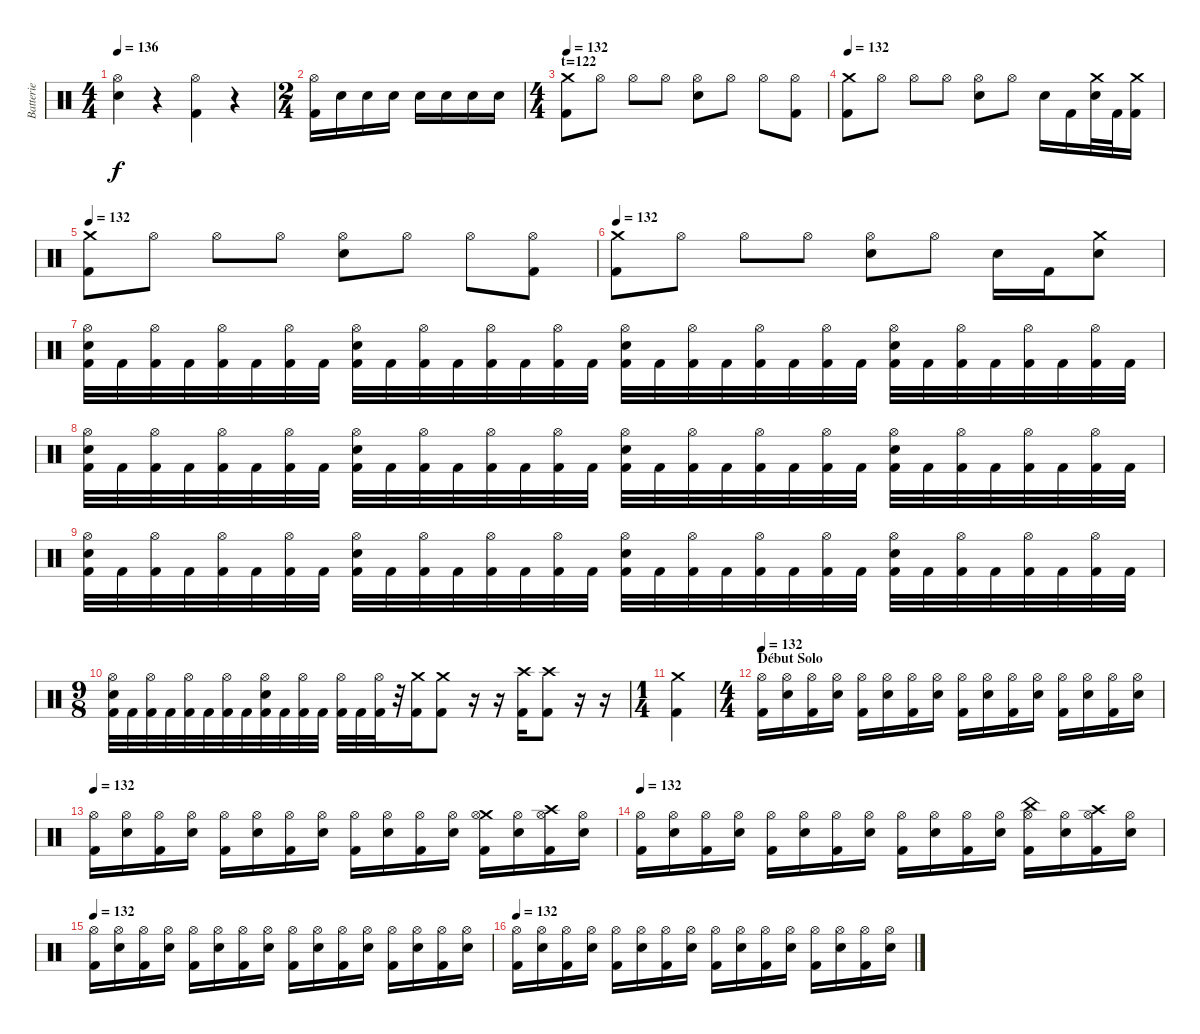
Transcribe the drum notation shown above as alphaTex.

\track ("Batterie" "Batterie") {instrument percussion}
\staff {score}
\articulation defaults
\ts (4 4)
\tempo 136
\clef neutral
\ks c
("Hi-Hat (open)" "Electric Snare (hit)").4{dy f} r.4 ("Hi-Hat (open)" "Kick (hit) 2").4 r.4 |
\ts (2 4)
("Hi-Hat (open)" "Kick (hit) 2").16 "Electric Snare (hit)".16 "Electric Snare (hit)".16 "Electric Snare (hit)".16 "Electric Snare (hit)".16 "Electric Snare (hit)".16 "Electric Snare (hit)".16 "Electric Snare (hit)".16 |
\ts (4 4)
\section ("" "t=122")
\tempo 122
\tempo 132
("Crash medium (hit)" "Kick (hit) 2").8 "Hi-Hat (open)".8 "Hi-Hat (open)".8 "Hi-Hat (open)".8 ("Hi-Hat (open)" "Electric Snare (hit)").8 "Hi-Hat (open)".8 "Hi-Hat (open)".8 ("Hi-Hat (open)" "Kick (hit) 2").8 |
\tempo 132
("Crash medium (hit)" "Kick (hit) 2").8 "Hi-Hat (open)".8 "Hi-Hat (open)".8 "Hi-Hat (open)".8 ("Hi-Hat (open)" "Electric Snare (hit)").8 "Hi-Hat (open)".8 "Electric Snare (hit)".16 "Kick (hit) 2".16 ("Crash medium (hit)" "Electric Snare (hit)").32 "Kick (hit) 2".32 ("Crash medium (hit)" "Kick (hit) 2").16 |
\tempo 132
("Crash medium (hit)" "Kick (hit) 2").8 "Hi-Hat (open)".8 "Hi-Hat (open)".8 "Hi-Hat (open)".8 ("Hi-Hat (open)" "Electric Snare (hit)").8 "Hi-Hat (open)".8 "Hi-Hat (open)".8 ("Hi-Hat (open)" "Kick (hit) 2").8 |
\tempo 132
("Crash medium (hit)" "Kick (hit) 2").8 "Hi-Hat (open)".8 "Hi-Hat (open)".8 "Hi-Hat (open)".8 ("Hi-Hat (open)" "Electric Snare (hit)").8 "Hi-Hat (open)".8 "Electric Snare (hit)".16 "Kick (hit) 2".16 ("Crash medium (hit)" "Electric Snare (hit)").8 |
("Hi-Hat (open)" "Electric Snare (hit)" "Kick (hit) 2").32 "Kick (hit) 2".32 ("Hi-Hat (open)" "Kick (hit) 2").32 "Kick (hit) 2".32 ("Hi-Hat (open)" "Kick (hit) 2").32 "Kick (hit) 2".32 ("Hi-Hat (open)" "Kick (hit) 2").32 "Kick (hit) 2".32 ("Hi-Hat (open)" "Electric Snare (hit)" "Kick (hit) 2").32 "Kick (hit) 2".32 ("Hi-Hat (open)" "Kick (hit) 2").32 "Kick (hit) 2".32 ("Hi-Hat (open)" "Kick (hit) 2").32 "Kick (hit) 2".32 ("Hi-Hat (open)" "Kick (hit) 2").32 "Kick (hit) 2".32 ("Hi-Hat (open)" "Electric Snare (hit)" "Kick (hit) 2").32 "Kick (hit) 2".32 ("Hi-Hat (open)" "Kick (hit) 2").32 "Kick (hit) 2".32 ("Hi-Hat (open)" "Kick (hit) 2").32 "Kick (hit) 2".32 ("Hi-Hat (open)" "Kick (hit) 2").32 "Kick (hit) 2".32 ("Hi-Hat (open)" "Electric Snare (hit)" "Kick (hit) 2").32 "Kick (hit) 2".32 ("Hi-Hat (open)" "Kick (hit) 2").32 "Kick (hit) 2".32 ("Hi-Hat (open)" "Kick (hit) 2").32 "Kick (hit) 2".32 ("Hi-Hat (open)" "Kick (hit) 2").32 "Kick (hit) 2".32 |
("Hi-Hat (open)" "Electric Snare (hit)" "Kick (hit) 2").32 "Kick (hit) 2".32 ("Hi-Hat (open)" "Kick (hit) 2").32 "Kick (hit) 2".32 ("Hi-Hat (open)" "Kick (hit) 2").32 "Kick (hit) 2".32 ("Hi-Hat (open)" "Kick (hit) 2").32 "Kick (hit) 2".32 ("Hi-Hat (open)" "Electric Snare (hit)" "Kick (hit) 2").32 "Kick (hit) 2".32 ("Hi-Hat (open)" "Kick (hit) 2").32 "Kick (hit) 2".32 ("Hi-Hat (open)" "Kick (hit) 2").32 "Kick (hit) 2".32 ("Hi-Hat (open)" "Kick (hit) 2").32 "Kick (hit) 2".32 ("Hi-Hat (open)" "Electric Snare (hit)" "Kick (hit) 2").32 "Kick (hit) 2".32 ("Hi-Hat (open)" "Kick (hit) 2").32 "Kick (hit) 2".32 ("Hi-Hat (open)" "Kick (hit) 2").32 "Kick (hit) 2".32 ("Hi-Hat (open)" "Kick (hit) 2").32 "Kick (hit) 2".32 ("Hi-Hat (open)" "Electric Snare (hit)" "Kick (hit) 2").32 "Kick (hit) 2".32 ("Hi-Hat (open)" "Kick (hit) 2").32 "Kick (hit) 2".32 ("Hi-Hat (open)" "Kick (hit) 2").32 "Kick (hit) 2".32 ("Hi-Hat (open)" "Kick (hit) 2").32 "Kick (hit) 2".32 |
("Hi-Hat (open)" "Electric Snare (hit)" "Kick (hit) 2").32 "Kick (hit) 2".32 ("Hi-Hat (open)" "Kick (hit) 2").32 "Kick (hit) 2".32 ("Hi-Hat (open)" "Kick (hit) 2").32 "Kick (hit) 2".32 ("Hi-Hat (open)" "Kick (hit) 2").32 "Kick (hit) 2".32 ("Hi-Hat (open)" "Electric Snare (hit)" "Kick (hit) 2").32 "Kick (hit) 2".32 ("Hi-Hat (open)" "Kick (hit) 2").32 "Kick (hit) 2".32 ("Hi-Hat (open)" "Kick (hit) 2").32 "Kick (hit) 2".32 ("Hi-Hat (open)" "Kick (hit) 2").32 "Kick (hit) 2".32 ("Hi-Hat (open)" "Electric Snare (hit)" "Kick (hit) 2").32 "Kick (hit) 2".32 ("Hi-Hat (open)" "Kick (hit) 2").32 "Kick (hit) 2".32 ("Hi-Hat (open)" "Kick (hit) 2").32 "Kick (hit) 2".32 ("Hi-Hat (open)" "Kick (hit) 2").32 "Kick (hit) 2".32 ("Hi-Hat (open)" "Electric Snare (hit)" "Kick (hit) 2").32 "Kick (hit) 2".32 ("Hi-Hat (open)" "Kick (hit) 2").32 "Kick (hit) 2".32 ("Hi-Hat (open)" "Kick (hit) 2").32 "Kick (hit) 2".32 ("Hi-Hat (open)" "Kick (hit) 2").32 "Kick (hit) 2".32 |
\ts (9 8)
("Hi-Hat (open)" "Electric Snare (hit)" "Kick (hit) 2").32 "Kick (hit) 2".32 ("Hi-Hat (open)" "Kick (hit) 2").32 "Kick (hit) 2".32 ("Hi-Hat (open)" "Kick (hit) 2").32 "Kick (hit) 2".32 ("Hi-Hat (open)" "Kick (hit) 2").32 "Kick (hit) 2".32 ("Hi-Hat (open)" "Electric Snare (hit)" "Kick (hit) 2").32 "Kick (hit) 2".32 ("Hi-Hat (open)" "Kick (hit) 2").32 "Kick (hit) 2".32 ("Hi-Hat (open)" "Kick (hit) 2").32 "Kick (hit) 2".32 ("Hi-Hat (open)" "Kick (hit) 2").32 r.32 ("Crash medium (hit)" "Kick (hit) 2").16 ("Crash medium (hit)" "Kick (hit) 2").8 r.16 r.16 ("Crash high (hit)" "Kick (hit) 2").16 ("Crash high (hit)" "Kick (hit) 2").8 r.16 r.16 |
\ts (1 4)
("Crash medium (hit)" "Kick (hit) 2").4 |
\ts (4 4)
\section ("" "Début Solo")
\tempo 132
("Hi-Hat (open)" "Kick (hit) 2").16 ("Hi-Hat (open)" "Electric Snare (hit)").16 ("Hi-Hat (open)" "Kick (hit) 2").16 ("Hi-Hat (open)" "Electric Snare (hit)").16 ("Hi-Hat (open)" "Kick (hit) 2").16 ("Hi-Hat (open)" "Electric Snare (hit)").16 ("Hi-Hat (open)" "Kick (hit) 2").16 ("Hi-Hat (open)" "Electric Snare (hit)").16 ("Hi-Hat (open)" "Kick (hit) 2").16 ("Hi-Hat (open)" "Electric Snare (hit)").16 ("Hi-Hat (open)" "Kick (hit) 2").16 ("Hi-Hat (open)" "Electric Snare (hit)").16 ("Hi-Hat (open)" "Kick (hit) 2").16 ("Hi-Hat (open)" "Electric Snare (hit)").16 ("Hi-Hat (open)" "Kick (hit) 2").16 ("Hi-Hat (open)" "Electric Snare (hit)").16 |
\tempo 132
("Hi-Hat (open)" "Kick (hit) 2").16 ("Hi-Hat (open)" "Electric Snare (hit)").16 ("Hi-Hat (open)" "Kick (hit) 2").16 ("Hi-Hat (open)" "Electric Snare (hit)").16 ("Hi-Hat (open)" "Kick (hit) 2").16 ("Hi-Hat (open)" "Electric Snare (hit)").16 ("Hi-Hat (open)" "Kick (hit) 2").16 ("Hi-Hat (open)" "Electric Snare (hit)").16 ("Hi-Hat (open)" "Kick (hit) 2").16 ("Hi-Hat (open)" "Electric Snare (hit)").16 ("Hi-Hat (open)" "Kick (hit) 2").16 ("Hi-Hat (open)" "Electric Snare (hit)").16 ("Crash medium (hit)" "Hi-Hat (open)" "Kick (hit) 2").16 ("Hi-Hat (open)" "Electric Snare (hit)").16 ("Crash high (hit)" "Hi-Hat (open)" "Kick (hit) 2").16 ("Hi-Hat (open)" "Electric Snare (hit)").16 |
\tempo 132
("Hi-Hat (open)" "Kick (hit) 2").16 ("Hi-Hat (open)" "Electric Snare (hit)").16 ("Hi-Hat (open)" "Kick (hit) 2").16 ("Hi-Hat (open)" "Electric Snare (hit)").16 ("Hi-Hat (open)" "Kick (hit) 2").16 ("Hi-Hat (open)" "Electric Snare (hit)").16 ("Hi-Hat (open)" "Kick (hit) 2").16 ("Hi-Hat (open)" "Electric Snare (hit)").16 ("Hi-Hat (open)" "Kick (hit) 2").16 ("Hi-Hat (open)" "Electric Snare (hit)").16 ("Hi-Hat (open)" "Kick (hit) 2").16 ("Hi-Hat (open)" "Electric Snare (hit)").16 ("China (hit)" "Hi-Hat (open)" "Kick (hit) 2").16 ("Hi-Hat (open)" "Electric Snare (hit)").16 ("Crash high (hit)" "Hi-Hat (open)" "Kick (hit) 2").16 ("Hi-Hat (open)" "Electric Snare (hit)").16 |
\tempo 132
("Hi-Hat (open)" "Kick (hit) 2").16 ("Hi-Hat (open)" "Electric Snare (hit)").16 ("Hi-Hat (open)" "Kick (hit) 2").16 ("Hi-Hat (open)" "Electric Snare (hit)").16 ("Hi-Hat (open)" "Kick (hit) 2").16 ("Hi-Hat (open)" "Electric Snare (hit)").16 ("Hi-Hat (open)" "Kick (hit) 2").16 ("Hi-Hat (open)" "Electric Snare (hit)").16 ("Hi-Hat (open)" "Kick (hit) 2").16 ("Hi-Hat (open)" "Electric Snare (hit)").16 ("Hi-Hat (open)" "Kick (hit) 2").16 ("Hi-Hat (open)" "Electric Snare (hit)").16 ("Hi-Hat (open)" "Kick (hit) 2").16 ("Hi-Hat (open)" "Electric Snare (hit)").16 ("Hi-Hat (open)" "Kick (hit) 2").16 ("Hi-Hat (open)" "Electric Snare (hit)").16 |
\tempo 132
("Hi-Hat (open)" "Kick (hit) 2").16 ("Hi-Hat (open)" "Electric Snare (hit)").16 ("Hi-Hat (open)" "Kick (hit) 2").16 ("Hi-Hat (open)" "Electric Snare (hit)").16 ("Hi-Hat (open)" "Kick (hit) 2").16 ("Hi-Hat (open)" "Electric Snare (hit)").16 ("Hi-Hat (open)" "Kick (hit) 2").16 ("Hi-Hat (open)" "Electric Snare (hit)").16 ("Hi-Hat (open)" "Kick (hit) 2").16 ("Hi-Hat (open)" "Electric Snare (hit)").16 ("Hi-Hat (open)" "Kick (hit) 2").16 ("Hi-Hat (open)" "Electric Snare (hit)").16 ("Hi-Hat (open)" "Kick (hit) 2").16 ("Hi-Hat (open)" "Electric Snare (hit)").16 ("Hi-Hat (open)" "Kick (hit) 2").16 ("Hi-Hat (open)" "Electric Snare (hit)").16
